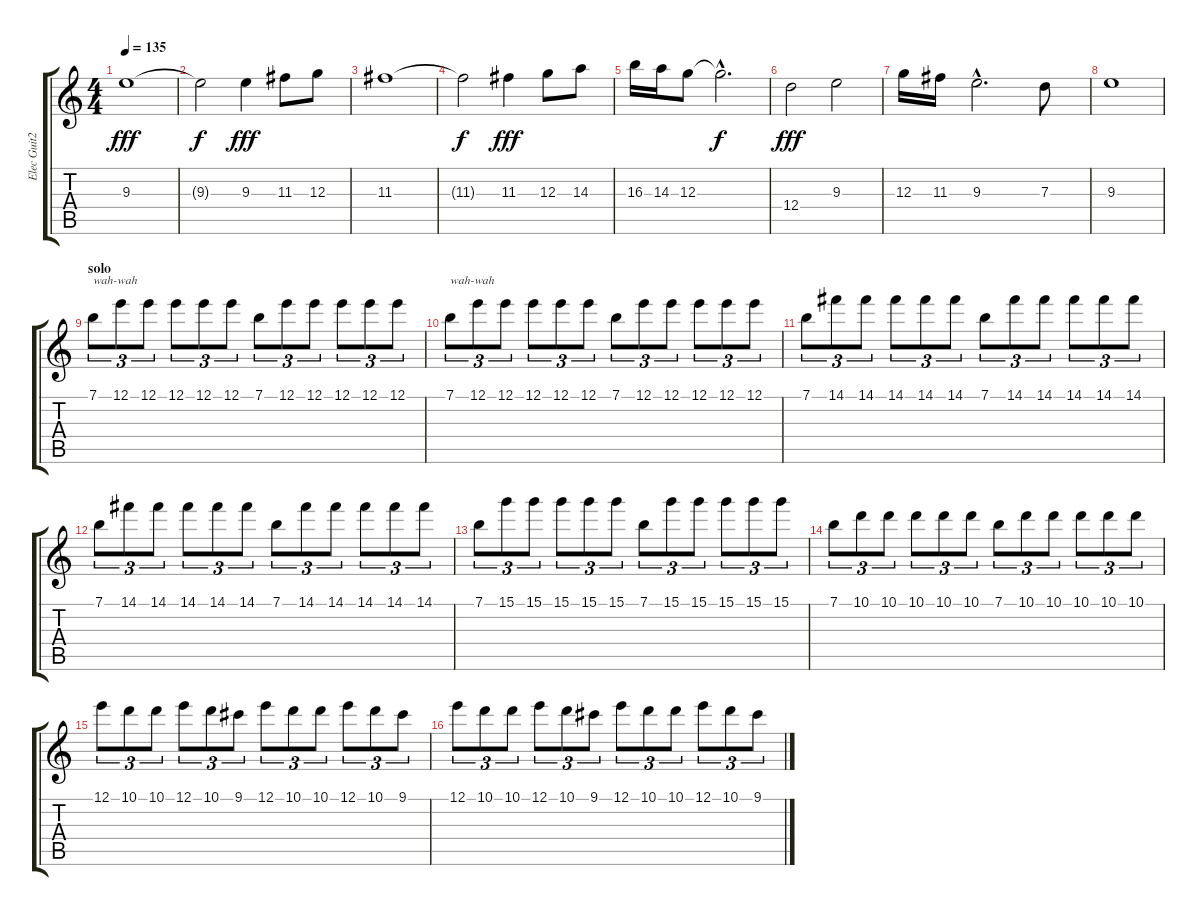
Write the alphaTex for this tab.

\track ("Elec Guit2" "Elec Guit2") {instrument overdrivenguitar}
\staff {score tabs}
\tuning (E4 B3 G3 D3 A2 E2) {hide}
\ts (4 4)
\tempo 135
\clef g2
\ks c
9.3.1{dy fff} |
9.3{t}.2{dy f} 9.3.4{dy fff} 11.3.8 12.3.8 |
11.3.1 |
11.3{t}.2{dy f} 11.3.4{dy fff} 12.3.8 14.3.8 |
16.3.16 14.3.16 12.3.8 12.3{hac t}.2{d dy f} |
12.4.2{dy fff} 9.3.2 |
12.3.16 11.3.16 9.3{hac}.2{d} 7.3.8 |
9.3.1 |
\section ("" "solo")
7.1.8{tu (3 2) txt "wah-wah"} 12.1.8{tu (3 2)} 12.1.8{tu (3 2)} 12.1.8{tu (3 2)} 12.1.8{tu (3 2)} 12.1.8{tu (3 2)} 7.1.8{tu (3 2)} 12.1.8{tu (3 2)} 12.1.8{tu (3 2)} 12.1.8{tu (3 2)} 12.1.8{tu (3 2)} 12.1.8{tu (3 2)} |
7.1.8{tu (3 2) txt "wah-wah"} 12.1.8{tu (3 2)} 12.1.8{tu (3 2)} 12.1.8{tu (3 2)} 12.1.8{tu (3 2)} 12.1.8{tu (3 2)} 7.1.8{tu (3 2)} 12.1.8{tu (3 2)} 12.1.8{tu (3 2)} 12.1.8{tu (3 2)} 12.1.8{tu (3 2)} 12.1.8{tu (3 2)} |
7.1.8{tu (3 2)} 14.1.8{tu (3 2)} 14.1.8{tu (3 2)} 14.1.8{tu (3 2)} 14.1.8{tu (3 2)} 14.1.8{tu (3 2)} 7.1.8{tu (3 2)} 14.1.8{tu (3 2)} 14.1.8{tu (3 2)} 14.1.8{tu (3 2)} 14.1.8{tu (3 2)} 14.1.8{tu (3 2)} |
7.1.8{tu (3 2)} 14.1.8{tu (3 2)} 14.1.8{tu (3 2)} 14.1.8{tu (3 2)} 14.1.8{tu (3 2)} 14.1.8{tu (3 2)} 7.1.8{tu (3 2)} 14.1.8{tu (3 2)} 14.1.8{tu (3 2)} 14.1.8{tu (3 2)} 14.1.8{tu (3 2)} 14.1.8{tu (3 2)} |
7.1.8{tu (3 2)} 15.1.8{tu (3 2)} 15.1.8{tu (3 2)} 15.1.8{tu (3 2)} 15.1.8{tu (3 2)} 15.1.8{tu (3 2)} 7.1.8{tu (3 2)} 15.1.8{tu (3 2)} 15.1.8{tu (3 2)} 15.1.8{tu (3 2)} 15.1.8{tu (3 2)} 15.1.8{tu (3 2)} |
7.1.8{tu (3 2)} 10.1.8{tu (3 2)} 10.1.8{tu (3 2)} 10.1.8{tu (3 2)} 10.1.8{tu (3 2)} 10.1.8{tu (3 2)} 7.1.8{tu (3 2)} 10.1.8{tu (3 2)} 10.1.8{tu (3 2)} 10.1.8{tu (3 2)} 10.1.8{tu (3 2)} 10.1.8{tu (3 2)} |
12.1.8{tu (3 2)} 10.1.8{tu (3 2)} 10.1.8{tu (3 2)} 12.1.8{tu (3 2)} 10.1.8{tu (3 2)} 9.1.8{tu (3 2)} 12.1.8{tu (3 2)} 10.1.8{tu (3 2)} 10.1.8{tu (3 2)} 12.1.8{tu (3 2)} 10.1.8{tu (3 2)} 9.1.8{tu (3 2)} |
12.1.8{tu (3 2)} 10.1.8{tu (3 2)} 10.1.8{tu (3 2)} 12.1.8{tu (3 2)} 10.1.8{tu (3 2)} 9.1.8{tu (3 2)} 12.1.8{tu (3 2)} 10.1.8{tu (3 2)} 10.1.8{tu (3 2)} 12.1.8{tu (3 2)} 10.1.8{tu (3 2)} 9.1.8{tu (3 2)}
